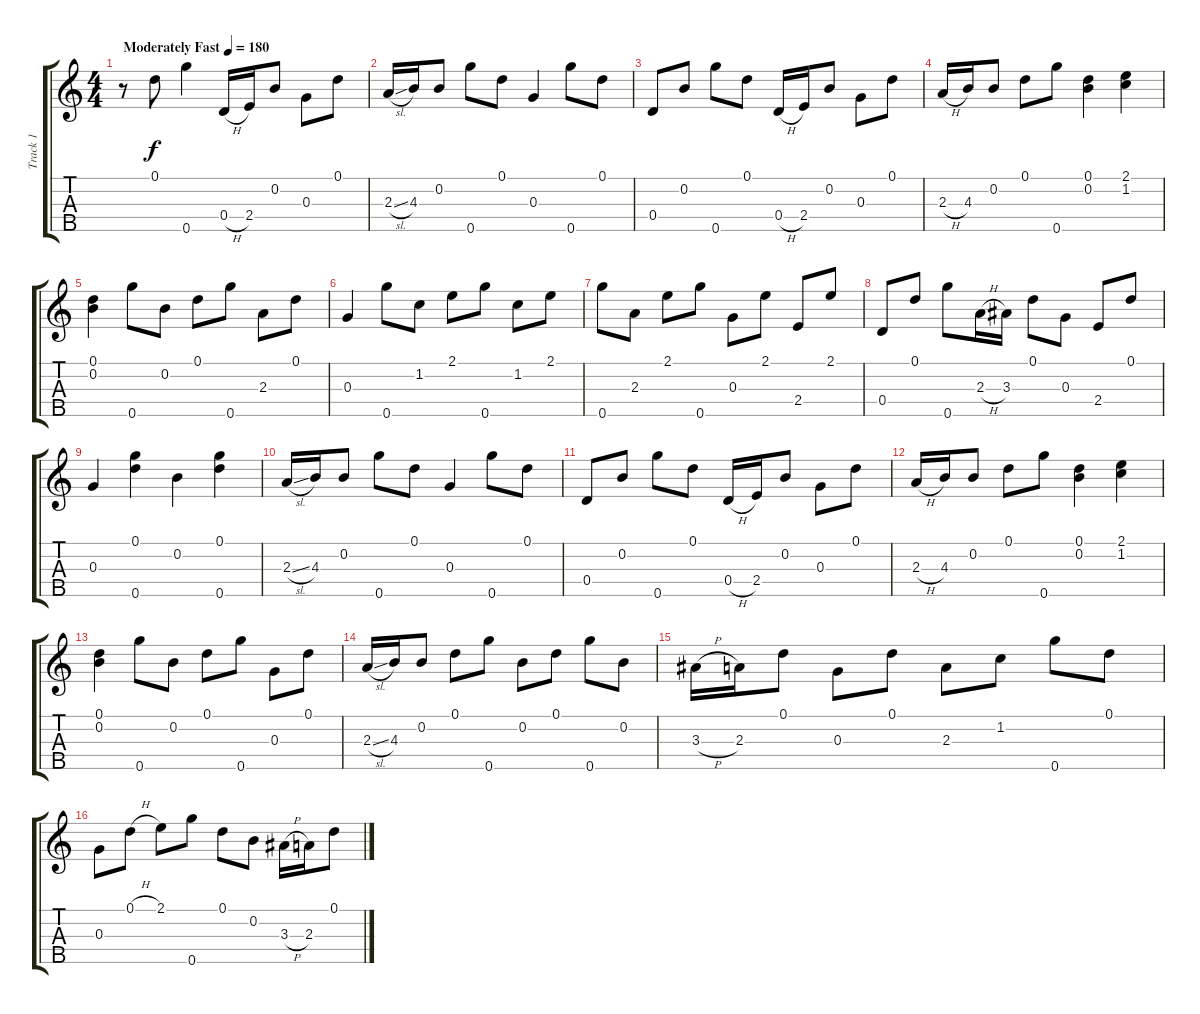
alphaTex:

\track ("Track 1" "Track 1") {instrument acousticguitarnylon}
\staff {score tabs}
\tuning (D4 B3 G3 D3 G4) {hide}
\ts (4 4)
\tempo (180 "Moderately Fast")
\clef g2
\ks c
r.8{dy f instrument acousticguitarnylon} 0.1.8 0.5.4 0.4{h}.16 2.4.16 0.2.8 0.3.8 0.1.8 |
2.3{sl}.16 4.3.16 0.2.8 0.5.8 0.1.8 0.3.4 0.5.8 0.1.8 |
0.4.8 0.2.8 0.5.8 0.1.8 0.4{h}.16 2.4.16 0.2.8 0.3.8 0.1.8 |
2.3{h}.16 4.3.16 0.2.8 0.1.8 0.5.8 (0.1 0.2).4 (2.1 1.2).4 |
(0.1 0.2).4 0.5.8 0.2.8 0.1.8 0.5.8 2.3.8 0.1.8 |
0.3.4 0.5.8 1.2.8 2.1.8 0.5.8 1.2.8 2.1.8 |
0.5.8 2.3.8 2.1.8 0.5.8 0.3.8 2.1.8 2.4.8 2.1.8 |
0.4.8 0.1.8 0.5.8 2.3{h}.16 3.3.16 0.1.8 0.3.8 2.4.8 0.1.8 |
0.3.4 (0.1 0.5).4 0.2.4 (0.1 0.5).4 |
2.3{sl}.16 4.3.16 0.2.8 0.5.8 0.1.8 0.3.4 0.5.8 0.1.8 |
0.4.8 0.2.8 0.5.8 0.1.8 0.4{h}.16 2.4.16 0.2.8 0.3.8 0.1.8 |
2.3{h}.16 4.3.16 0.2.8 0.1.8 0.5.8 (0.1 0.2).4 (2.1 1.2).4 |
(0.1 0.2).4 0.5.8 0.2.8 0.1.8 0.5.8 0.3.8 0.1.8 |
2.3{sl}.16 4.3.16 0.2.8 0.1.8 0.5.8 0.2.8 0.1.8 0.5.8 0.2.8 |
3.3{h}.16 2.3.16 0.1.8 0.3.8 0.1.8 2.3.8 1.2.8 0.5.8 0.1.8 |
0.3.8 0.1{h}.8 2.1.8 0.5.8 0.1.8 0.2.8 3.3{h}.16 2.3.16 0.1.8
